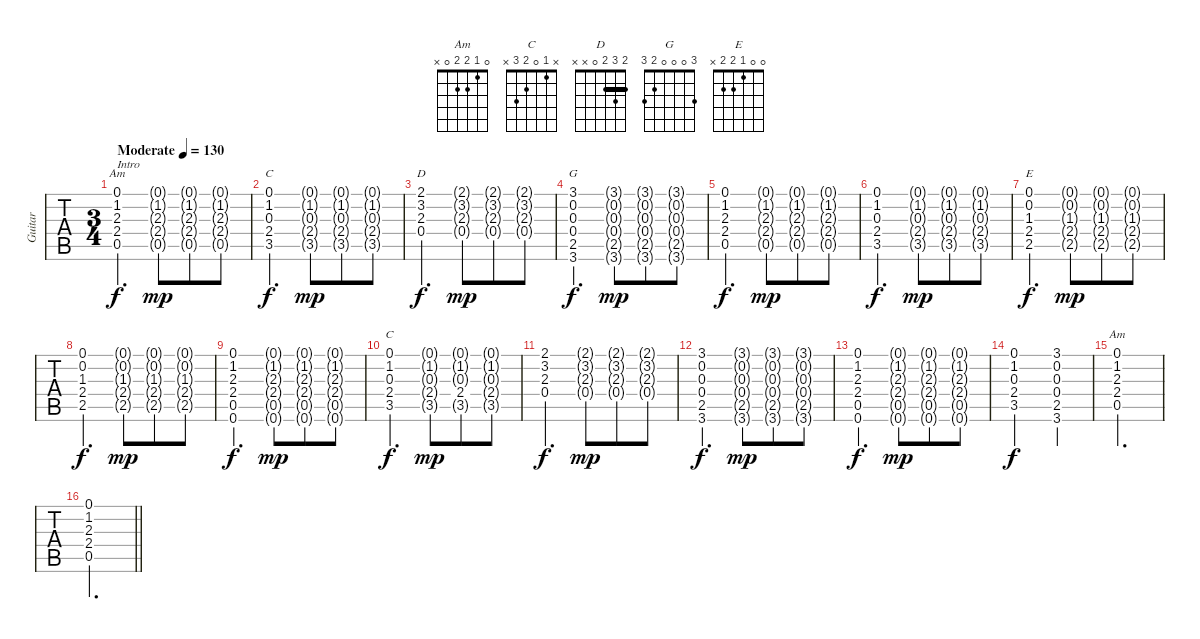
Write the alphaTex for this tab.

\track ("Guitar" "Guitar") {instrument acousticguitarnylon}
\staff {tabs}
\tuning (E4 B3 G3 D3 A2 E2) {hide}
\chord ("Am" 0 1 2 2 0 0)
\chord ("C" 0 1 0 2 3 x)
\chord ("D" 2 3 2 0 x x) {barre 2}
\chord ("G" 3 0 0 0 2 3)
\chord ("E" 0 0 1 2 2 x)
\chord ("C" x 1 0 2 3 x)
\chord ("Am" 0 1 2 2 0 x)
\ts (3 4)
\tempo (130 "Moderate")
\clef g2
\ks c
(0.1 1.2 2.3 2.4 0.5).4{d ch "Am" txt "Intro" dy f instrument acousticguitarnylon} (0.1{g} 1.2{g} 2.3{g} 2.4{g} 0.5{g}).8{dy mp beam merge} (0.1{g} 1.2{g} 2.3{g} 2.4{g} 0.5{g}).8 (0.1{g} 1.2{g} 2.3{g} 2.4{g} 0.5{g}).8 |
(0.1 1.2 0.3 2.4 3.5).4{d ch "C" dy f} (0.1{g} 1.2{g} 0.3{g} 2.4{g} 3.5{g}).8{dy mp beam merge} (0.1{g} 1.2{g} 0.3{g} 2.4{g} 3.5{g}).8 (0.1{g} 1.2{g} 0.3{g} 2.4{g} 3.5{g}).8 |
(2.1 3.2 2.3 0.4).4{d ch "D" dy f} (2.1{g} 3.2{g} 2.3{g} 0.4{g}).8{dy mp beam merge} (2.1{g} 3.2{g} 2.3{g} 0.4{g}).8 (2.1{g} 3.2{g} 2.3{g} 0.4{g}).8 |
(3.1 0.2 0.3 0.4 2.5 3.6).4{d ch "G" dy f} (3.1{g} 0.2{g} 0.3{g} 0.4{g} 2.5{g} 3.6{g}).8{dy mp beam merge} (3.1{g} 0.2{g} 0.3{g} 0.4{g} 2.5{g} 3.6{g}).8 (3.1{g} 0.2{g} 0.3{g} 0.4{g} 2.5{g} 3.6{g}).8 |
(0.1 1.2 2.3 2.4 0.5).4{d dy f} (0.1{g} 1.2{g} 2.3{g} 2.4{g} 0.5{g}).8{dy mp beam merge} (0.1{g} 1.2{g} 2.3{g} 2.4{g} 0.5{g}).8 (0.1{g} 1.2{g} 2.3{g} 2.4{g} 0.5{g}).8 |
(0.1 1.2 0.3 2.4 3.5).4{d dy f} (0.1{g} 1.2{g} 0.3{g} 2.4{g} 3.5{g}).8{dy mp beam merge} (0.1{g} 1.2{g} 0.3{g} 2.4{g} 3.5{g}).8{beam merge} (0.1{g} 1.2{g} 0.3{g} 2.4{g} 3.5{g}).8 |
(0.1 0.2 1.3 2.4 2.5).4{d ch "E" dy f} (0.1{g} 0.2{g} 1.3{g} 2.4{g} 2.5{g}).8{dy mp beam merge} (0.1{g} 0.2{g} 1.3{g} 2.4{g} 2.5{g}).8 (0.1{g} 0.2{g} 1.3{g} 2.4{g} 2.5{g}).8 |
(0.1 0.2 1.3 2.4 2.5).4{d dy f} (0.1{g} 0.2{g} 1.3{g} 2.4{g} 2.5{g}).8{dy mp beam merge} (0.1{g} 0.2{g} 1.3{g} 2.4{g} 2.5{g}).8 (0.1{g} 0.2{g} 1.3{g} 2.4{g} 2.5{g}).8 |
(0.1 1.2 2.3 2.4 0.5 0.6).4{d dy f} (0.1{g} 1.2{g} 2.3{g} 2.4{g} 0.5{g} 0.6{g}).8{dy mp beam merge} (0.1{g} 1.2{g} 2.3{g} 2.4{g} 0.5{g} 0.6{g}).8 (0.1{g} 1.2{g} 2.3{g} 2.4{g} 0.5{g} 0.6{g}).8 |
(0.1 1.2 0.3 2.4 3.5).4{d ch "C" dy f} (0.1{g} 1.2{g} 0.3{g} 2.4{g} 3.5{g}).8{dy mp beam merge} (0.1{g} 1.2{g} 0.3{g} 2.4 3.5{g}).8 (0.1{g} 1.2{g} 0.3{g} 2.4{g} 3.5{g}).8 |
(2.1 3.2 2.3 0.4).4{d dy f} (2.1{g} 3.2{g} 2.3{g} 0.4{g}).8{dy mp beam merge} (2.1{g} 3.2{g} 2.3{g} 0.4{g}).8 (2.1{g} 3.2{g} 2.3{g} 0.4{g}).8 |
(3.1 0.2 0.3 0.4 2.5 3.6).4{d dy f} (3.1{g} 0.2{g} 0.3{g} 0.4{g} 2.5{g} 3.6{g}).8{dy mp beam merge} (3.1{g} 0.2{g} 0.3{g} 0.4{g} 2.5{g} 3.6{g}).8 (3.1{g} 0.2{g} 0.3{g} 0.4{g} 2.5{g} 3.6{g}).8 |
(0.1 1.2 2.3 2.4 0.5 0.6).4{d dy f} (0.1{g} 1.2{g} 2.3{g} 2.4{g} 0.5{g} 0.6{g}).8{dy mp beam merge} (0.1{g} 1.2{g} 2.3{g} 2.4{g} 0.5{g} 0.6{g}).8 (0.1{g} 1.2{g} 2.3{g} 2.4{g} 0.5{g} 0.6{g}).8 |
(0.1 1.2 0.3 2.4 3.5).2{dy f} (3.1 0.2 0.3 0.4 2.5 3.6).4 |
(0.1 1.2 2.3 2.4 0.5).2{d ch "Am"} |
\barLineRight lightlight
(0.1 1.2 2.3 2.4 0.5).2{d}
